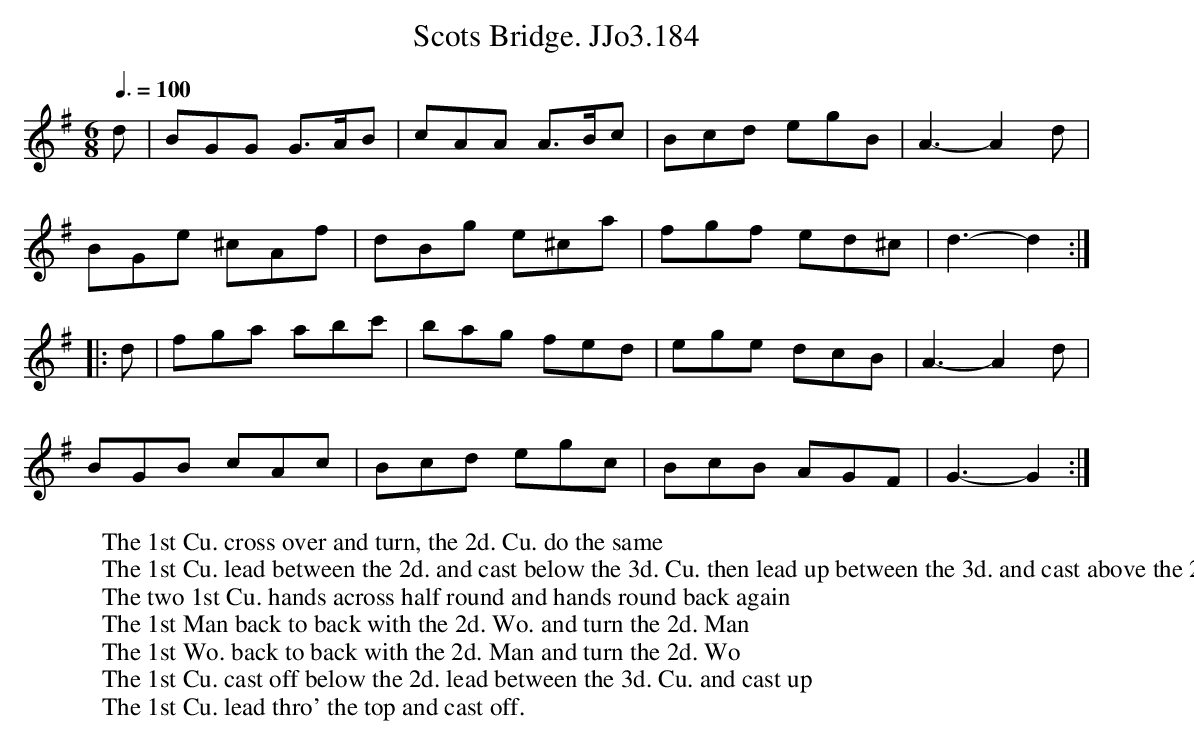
X:1
T:Scots Bridge. JJo3.184
M:6/8
L:1/8
Q:3/8=100
K:G
d | BGG G>AB | cAA A>Bc | Bcd egB | A3-A2 d |
BGe ^cAf | dBg e^ca | fgf ed^c | d3-d2 :|
|: d |fga abc' | bag fed | ege dcB | A3-A2 d |
BGB cAc | Bcd egc | BcB AGF | G3-G2 :|
W:The 1st Cu. cross over and turn, the 2d. Cu. do the same
W:The 1st Cu. lead between the 2d. and cast below the 3d. Cu. then lead up between the 3d. and cast above the 2d. Cu
W:The two 1st Cu. hands across half round and hands round back again
W:The 1st Man back to back with the 2d. Wo. and turn the 2d. Man
W:The 1st Wo. back to back with the 2d. Man and turn the 2d. Wo
W:The 1st Cu. cast off below the 2d. lead between the 3d. Cu. and cast up
W:The 1st Cu. lead thro' the top and cast off.
